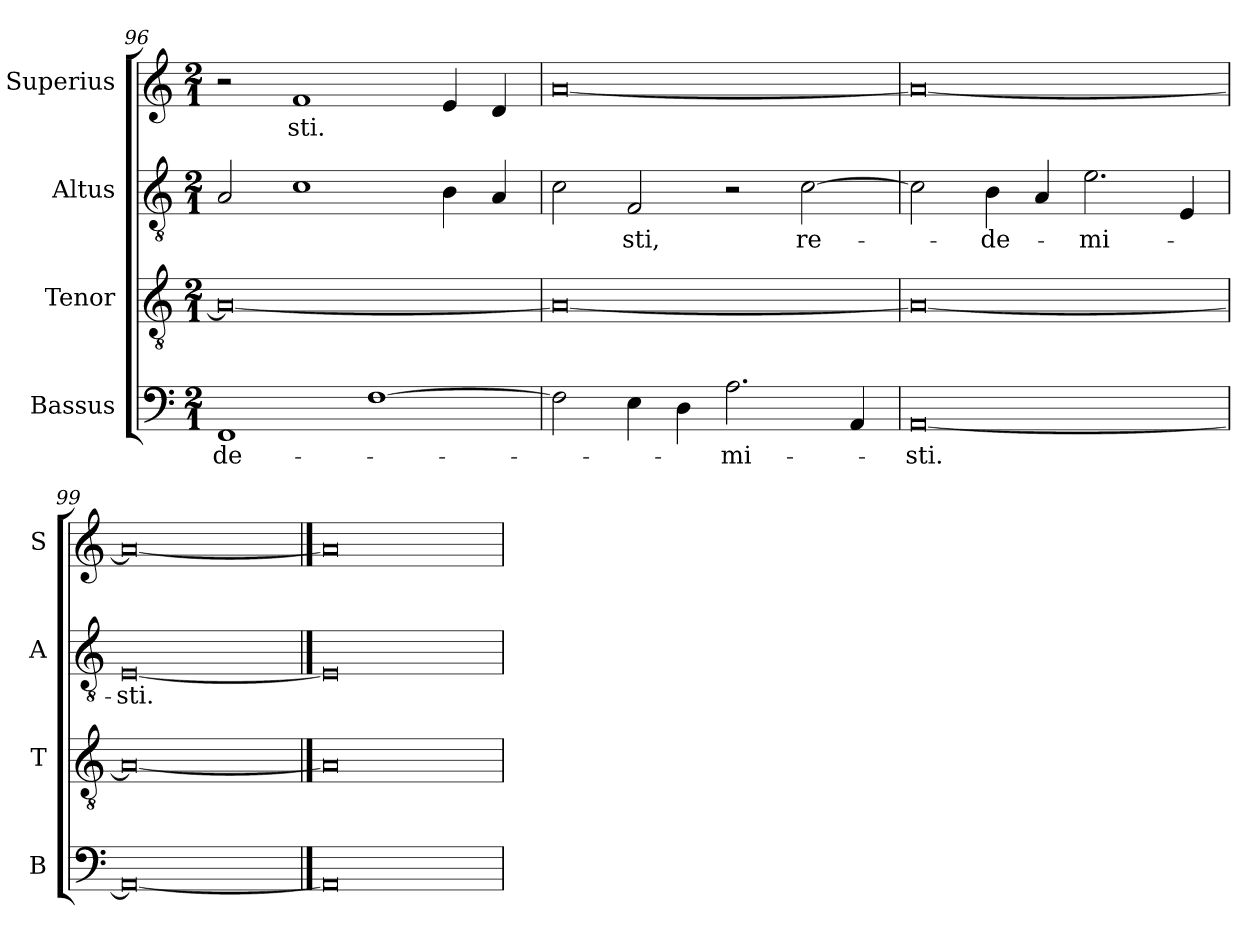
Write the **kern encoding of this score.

**kern	**text	**kern	**kern	**text	**kern	**text
*part4	*part4	*part3	*part2	*part2	*part1	*part1
*staff4	*staff4	*staff3	*staff2	*staff2	*staff1	*staff1
*I"Bassus	*	*I"Tenor	*I"Altus	*	*I"Superius	*
*I'B	*	*I'T	*I'A	*	*I'S	*
*clefF4	*	*clefGv2	*clefGv2	*	*clefG2	*
*k[]	*	*k[]	*k[]	*	*k[]	*
*M2/1	*	*M2/1	*M2/1	*	*M2/1	*
=96	=96	=96	=96	=96	=96	=96
1FF	-de-	0A_	2A	.	2r	.
.	.	.	1c	.	1f	-sti.
[1F	.	.	.	.	.	.
.	.	.	4B	.	4e	.
.	.	.	4A	.	4d	.
=97	=97	=97	=97	=97	=97	=97
2F]	.	0A_	2c	.	[0a	.
4E	.	.	2F	-sti,	.	.
4D	.	.	.	.	.	.
2.A	-mi-	.	2r	.	.	.
.	.	.	[2c	re-	.	.
4AA	.	.	.	.	.	.
=98	=98	=98	=98	=98	=98	=98
[0AA	-sti.	0A_	2c]	.	0a_	.
.	.	.	4B	-de-	.	.
.	.	.	4A	.	.	.
.	.	.	2.e	-mi-	.	.
.	.	.	4E	.	.	.
=99	=99	=99	=99	=99	=99	=99
0AA_	.	0A_	[0E	-sti.	0a_	.
==100	==100	==100	==100	==100	==100	==100
0AA]	.	0A]	0E]	.	0a]	.
=	=	=	=	=	=	=
*-	*-	*-	*-	*-	*-	*-
